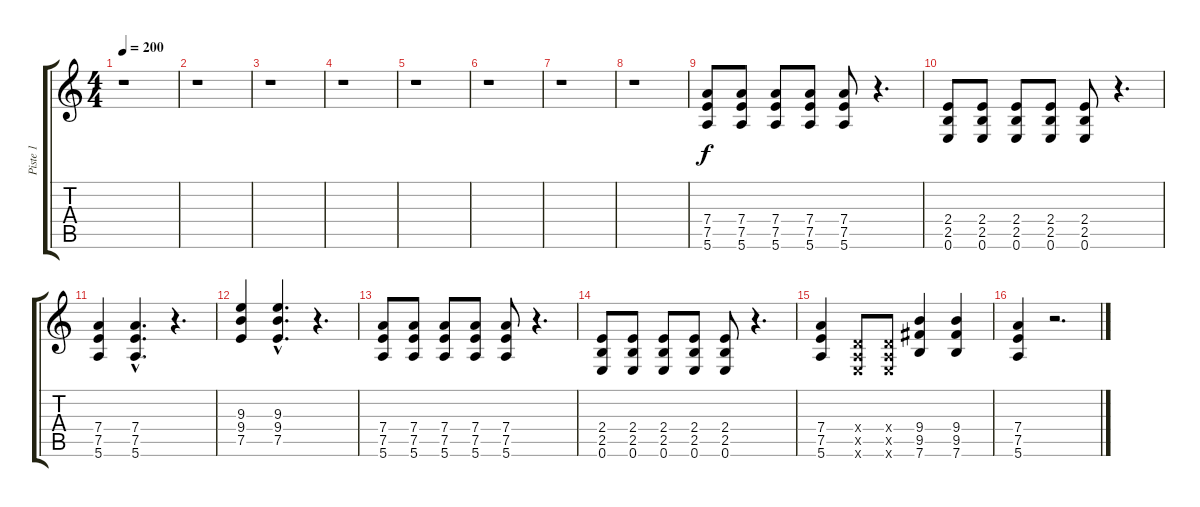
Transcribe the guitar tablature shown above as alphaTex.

\track ("Piste 1" "Piste 1") {instrument distortionguitar}
\staff {score tabs}
\tuning (E4 B3 G3 D3 A2 E2) {hide}
\ts (4 4)
\tempo 200
\clef g2
\ks c
r.1{dy f} |
r.1 |
r.1 |
r.1 |
r.1 |
r.1 |
r.1 |
r.1 |
(7.4 7.5 5.6).8 (7.4 7.5 5.6).8 (7.4 7.5 5.6).8 (7.4 7.5 5.6).8 (7.4 7.5 5.6).8 r.4{d} |
(2.4 2.5 0.6).8 (2.4 2.5 0.6).8 (2.4 2.5 0.6).8 (2.4 2.5 0.6).8 (2.4 2.5 0.6).8 r.4{d} |
(7.4 7.5 5.6).4 (7.4{hac} 7.5{hac} 5.6{hac}).4{d} r.4{d} |
(9.3 9.4 7.5).4 (9.3{hac} 9.4{hac} 7.5{hac}).4{d} r.4{d} |
(7.4 7.5 5.6).8 (7.4 7.5 5.6).8 (7.4 7.5 5.6).8 (7.4 7.5 5.6).8 (7.4 7.5 5.6).8 r.4{d} |
(2.4 2.5 0.6).8 (2.4 2.5 0.6).8 (2.4 2.5 0.6).8 (2.4 2.5 0.6).8 (2.4 2.5 0.6).8 r.4{d} |
(7.4 7.5 5.6).4 (0.4{x} 0.5{x} 0.6{x}).8 (0.4{x} 0.5{x} 0.6{x}).8 (9.4 9.5 7.6).4 (9.4 9.5 7.6).4 |
(7.4 7.5 5.6).4 r.2{d}
